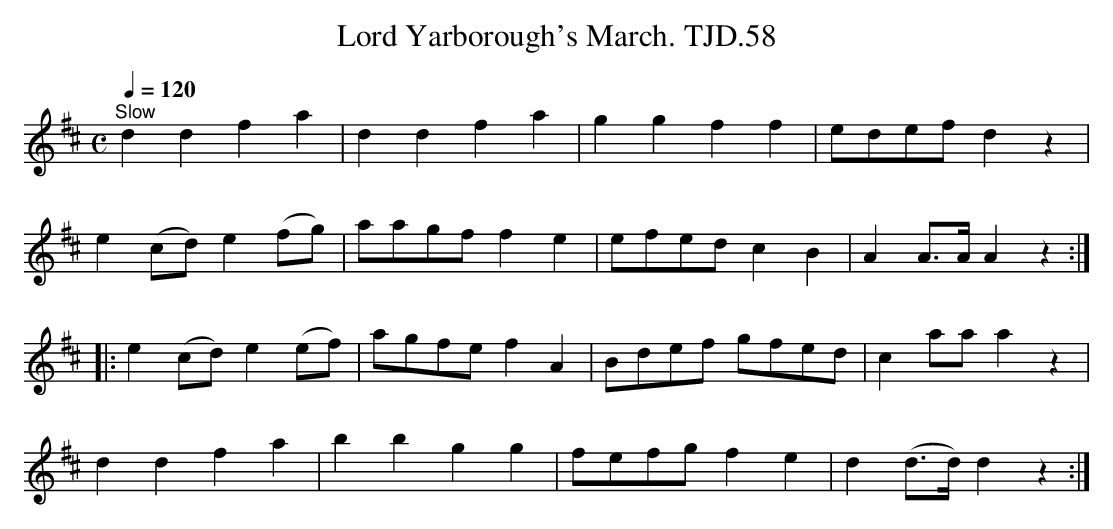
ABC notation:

X:1
T:Lord Yarborough's March. TJD.58
L:1/4
M:C
Q:1/4=120
K:D
"^Slow"ddfa|ddfa|ggff|e/d/e/f/dz|!
e(c/d/)e(f/g/)|a/a/g/f/fe|e/f/e/d/cB|AA/>A/Az:|!
|:e(c/d/)e(e/f/)|a/g/f/e/fA|B/d/e/f/ g/f/e/d/|ca/a/az|!
ddfa|bbgg|f/e/f/g/fe|d(d/>d/)dz:|]
